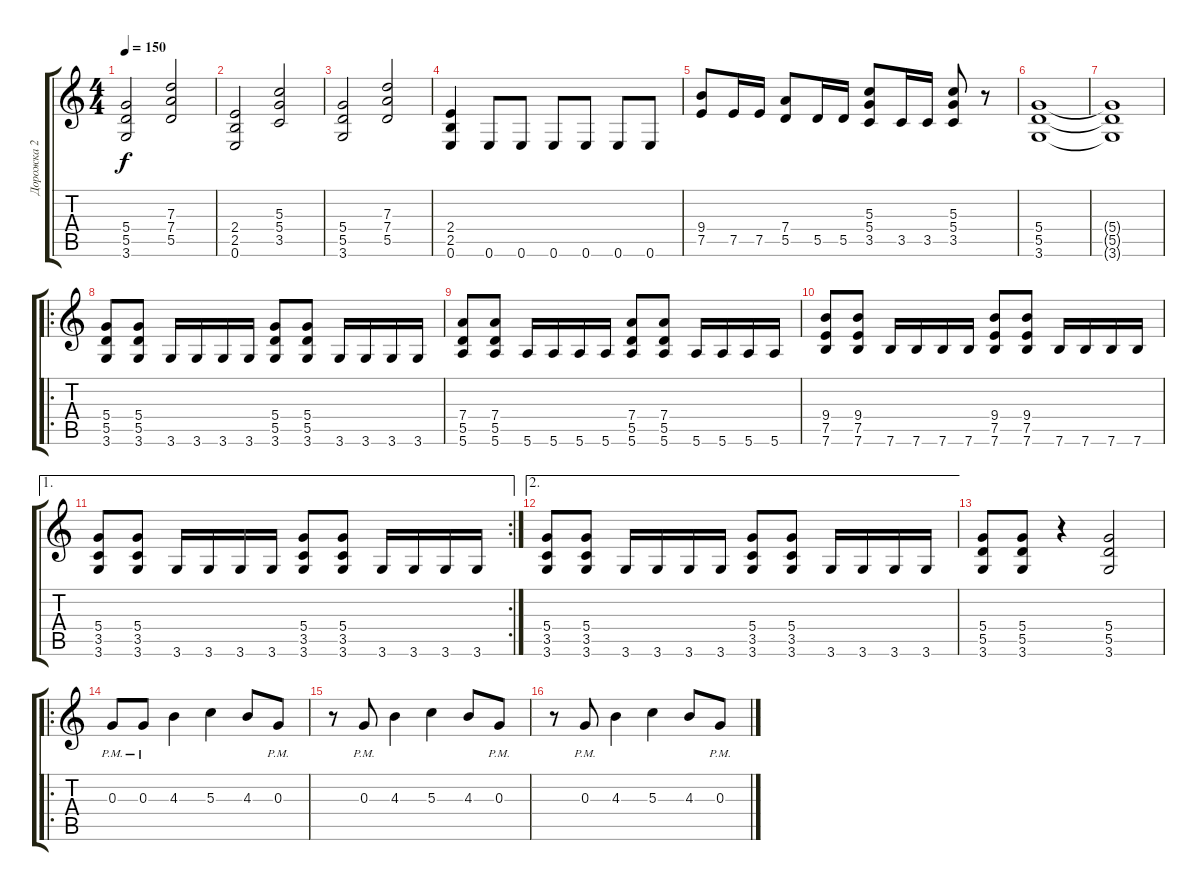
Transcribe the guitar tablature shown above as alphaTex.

\track ("Дорожка 2" "Дорожка 2") {instrument overdrivenguitar}
\staff {score tabs}
\tuning (E4 B3 G3 D3 A2 E2) {hide}
\ts (4 4)
\tempo 150
\clef g2
\ks c
(5.4 5.5 3.6).2{dy f} (7.3 7.4 5.5).2 |
(2.4 2.5 0.6).2 (5.3 5.4 3.5).2 |
(5.4 5.5 3.6).2 (7.3 7.4 5.5).2 |
(2.4 2.5 0.6).4 0.6.8 0.6.8 0.6.8 0.6.8 0.6.8 0.6.8 |
(9.4 7.5).8 7.5.16 7.5.16 (7.4 5.5).8 5.5.16 5.5.16 (5.3 5.4 3.5).8 3.5.16 3.5.16 (5.3 5.4 3.5).8 r.8 |
(5.4 5.5 3.6).1 |
(5.4{t} 5.5{t} 3.6{t}).1 |
\ro
(5.4 5.5 3.6).8 (5.4 5.5 3.6).8 3.6.16 3.6.16 3.6.16 3.6.16 (5.4 5.5 3.6).8 (5.4 5.5 3.6).8 3.6.16 3.6.16 3.6.16 3.6.16 |
(7.4 5.5 5.6).8 (7.4 5.5 5.6).8 5.6.16 5.6.16 5.6.16 5.6.16 (7.4 5.5 5.6).8 (7.4 5.5 5.6).8 5.6.16 5.6.16 5.6.16 5.6.16 |
(9.4 7.5 7.6).8 (9.4 7.5 7.6).8 7.6.16 7.6.16 7.6.16 7.6.16 (9.4 7.5 7.6).8 (9.4 7.5 7.6).8 7.6.16 7.6.16 7.6.16 7.6.16 |
\ae 1
\rc 2
(5.4 3.5 3.6).8 (5.4 3.5 3.6).8 3.6.16 3.6.16 3.6.16 3.6.16 (5.4 3.5 3.6).8 (5.4 3.5 3.6).8 3.6.16 3.6.16 3.6.16 3.6.16 |
\ae 2
(5.4 3.5 3.6).8 (5.4 3.5 3.6).8 3.6.16 3.6.16 3.6.16 3.6.16 (5.4 3.5 3.6).8 (5.4 3.5 3.6).8 3.6.16 3.6.16 3.6.16 3.6.16 |
(5.4 5.5 3.6).8 (5.4 5.5 3.6).8 r.4 (5.4 5.5 3.6).2 |
\ro
0.3{pm}.8 0.3{pm}.8 4.3.4 5.3.4 4.3.8 0.3{pm}.8 |
r.8 0.3{pm}.8 4.3.4 5.3.4 4.3.8 0.3{pm}.8 |
r.8 0.3{pm}.8 4.3.4 5.3.4 4.3.8 0.3{pm}.8
